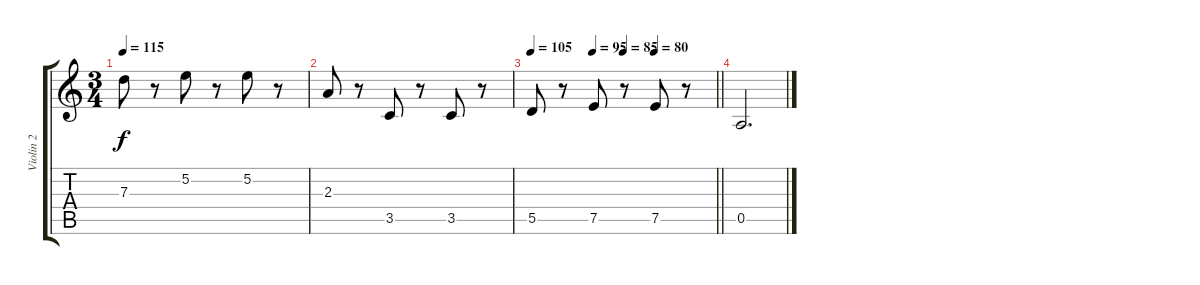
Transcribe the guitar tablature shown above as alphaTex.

\track ("Violin 2" "Violin 2") {instrument overdrivenguitar}
\staff {score tabs}
\tuning (E4 B3 G3 D3 A2 E2) {hide}
\ts (3 4)
\tempo 115
\clef g2
\ks aminor
7.3.8{dy f} r.8 5.2.8 r.8 5.2.8 r.8 |
2.3.8 r.8 3.5.8 r.8 3.5.8 r.8 |
\tempo 105
\tempo (95 0.3333333333333333)
\tempo (85 0.5)
\tempo (80 0.6666666666666666)
\barLineRight lightlight
5.5.8 r.8 7.5.8 r.8 7.5.8 r.8 |
0.5.2{d}
